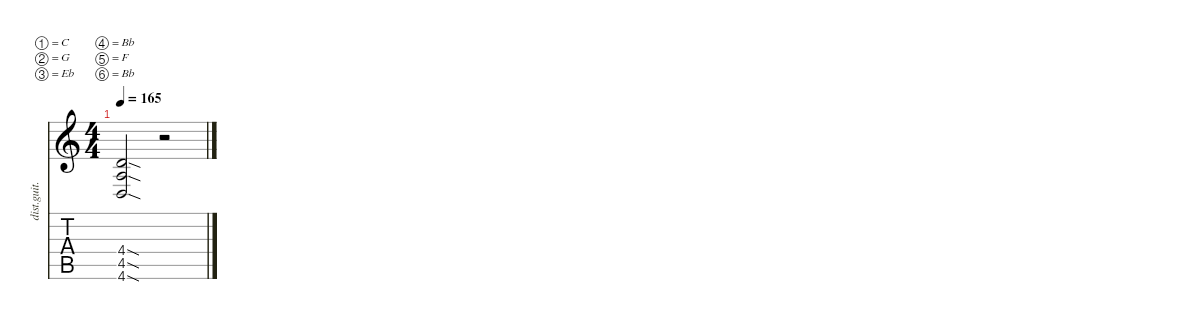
\defaultSystemsLayout 4
\hideDynamics
\bracketExtendMode nobrackets
\otherSystemsTrackNameOrientation horizontal
\track ("Distortion Guitar" "dist.guit.") {instrument distortionguitar}
\staff {score tabs}
\tuning (C4 G3 Eb3 Bb2 F2 Bb1)
\ts (4 4)
\tempo 165
\clef g2
\ks c
(4.6{sod} 4.5{sod} 4.4{sod}).2{dy mf beam Up} r.2{beam Up}
